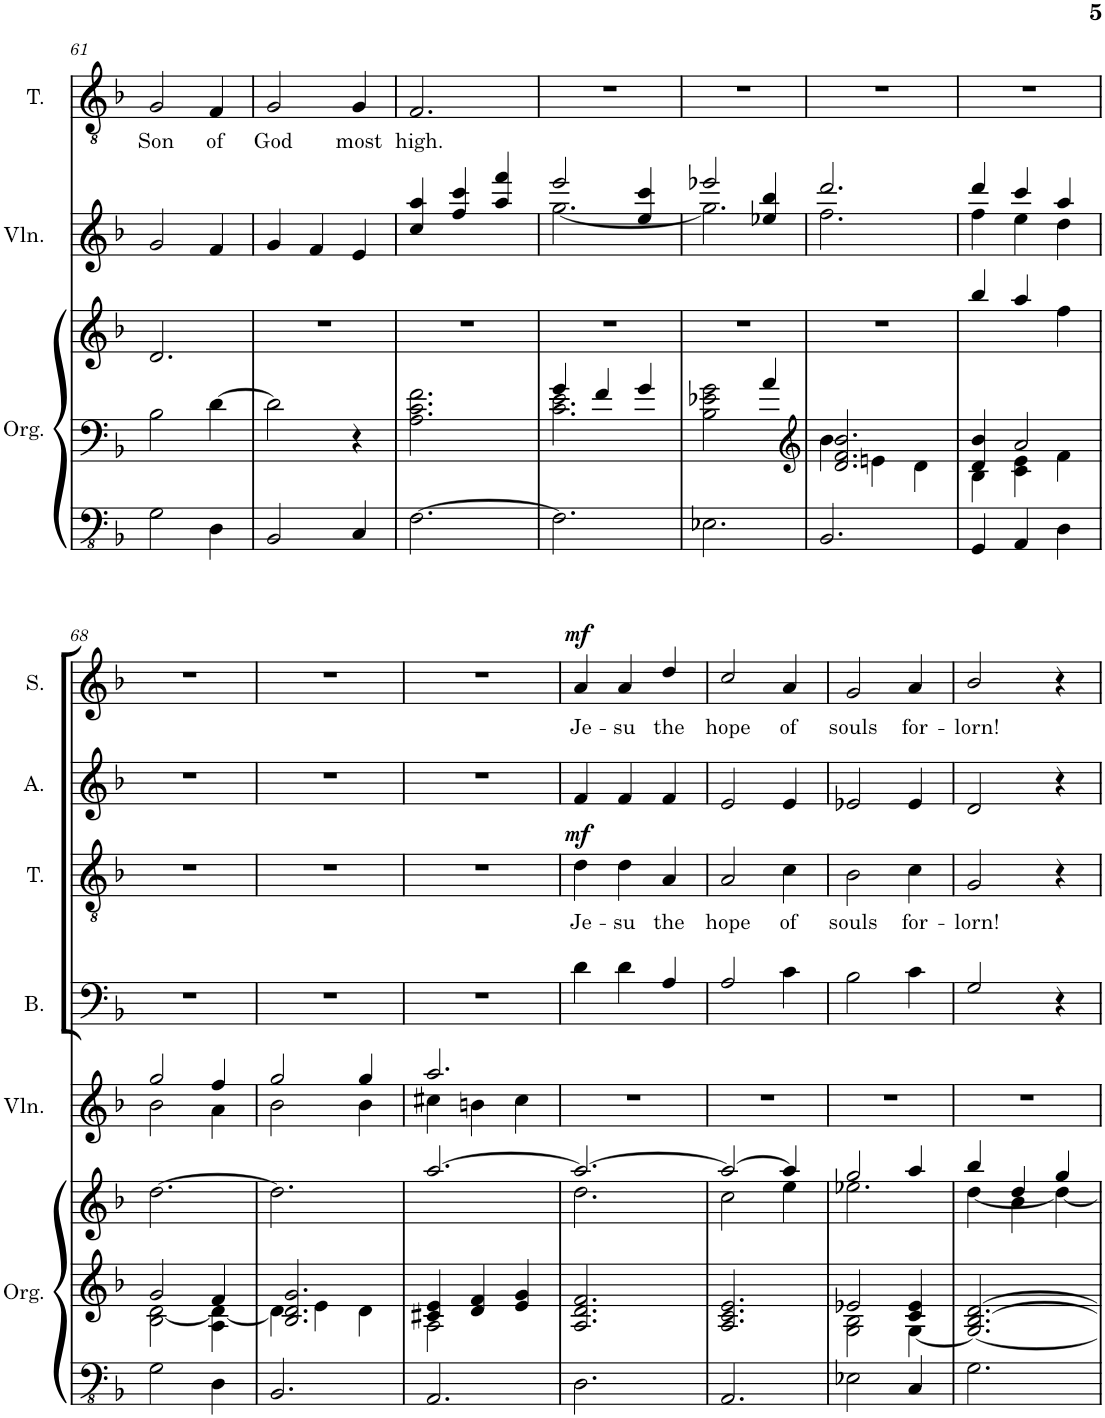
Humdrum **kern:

**kern	**kern	**kern	**kern	**kern	**kern	**text	**dynam	**kern	**kern	**text	**dynam	**kern
*part7	*part7	*part7	*part6	*part5	*part4	*part4	*part4	*part3	*part2	*part2	*part2	*part1
*staff9	*staff8	*staff7	*staff6	*staff5	*staff4	*staff4	*staff4	*staff3	*staff2	*staff2	*staff2	*staff1
*I"Organ	*	*	*I"Violin	*I"Bass	*I"Tenor	*	*	*I"Alto	*I"Soprano	*	*	*I"Descant
*I'Org.	*	*	*I'Vln.	*I'B.	*I'T.	*	*	*I'A.	*I'S.	*	*	*I'D
!!LO:PB:g=z
*clefFv4	*clefF4	*clefG2	*clefG2	*clefF4	*clefGv2	*	*	*clefG2	*clefG2	*	*	*clefG2
*k[b-]	*k[b-]	*k[b-]	*k[b-]	*k[b-]	*k[b-]	*	*	*k[b-]	*k[b-]	*	*	*k[b-]
*M3/4	*M3/4	*M3/4	*M3/4	*M3/4	*M3/4	*	*	*M3/4	*M3/4	*	*	*M3/4
=61	=61	=61	=61	=61	=61	=61	=61	=61	=61	=61	=61	=61
!	!	!	!	!	!	!LO:LY:b	!	!	!	!	!	!
2GG\	2B-\	2.d/	2g/	2.r	2G/	Son	.	2.r	2.r	.	.	2.r
!	!	!	!	!	!	!LO:LY:b	!	!	!	!	!	!
4DD\	[4d\	.	4f/	.	4F/	of	.	.	.	.	.	.
=62	=62	=62	=62	=62	=62	=62	=62	=62	=62	=62	=62	=62
!	!	!	!	!	!	!LO:LY:b	!	!	!	!	!	!
2BBB-/	2d\]	2.r	4g/	2.r	2G/	God	.	2.r	2.r	.	.	2.r
.	.	.	4f/	.	.	.	.	.	.	.	.	.
!	!	!	!	!	!	!LO:LY:b	!	!	!	!	!	!
4CC/	4r	.	4e/	.	4G/	most	.	.	.	.	.	.
=63	=63	=63	=63	=63	=63	=63	=63	=63	=63	=63	=63	=63
!	!	!	!	!	!	!LO:LY:b	!	!	!	!	!	!
[2.FF\	2.A\ 2.c\ 2.f\	2.r	4cc/ 4aa/	2.r	2.F/	high.	.	2.r	2.r	.	.	2.r
.	.	.	4ff/ 4ccc/	.	.	.	.	.	.	.	.	.
.	.	.	4aa/ 4fff/	.	.	.	.	.	.	.	.	.
=64	=64	=64	=64	=64	=64	=64	=64	=64	=64	=64	=64	=64
*	*^	*	*^	*	*	*	*	*	*	*	*	*
2.FF\]	4g/	2.c\ 2.e\	2.r	2eee/	[2.gg\	2.r	2.r	.	.	2.r	2.r	.	.	2.r
.	4f/	.	.	.	.	.	.	.	.	.	.	.	.	.
.	4g/	.	.	4ee/ 4ccc/	.	.	.	.	.	.	.	.	.	.
*	*v	*v	*	*	*	*	*	*	*	*	*	*	*	*
=65	=65	=65	=65	=65	=65	=65	=65	=65	=65	=65	=65	=65	=65
2.EE-X\	2B-\ 2e-X\ 2g\	2.r	2eee-X/	2.gg\]	2.r	2.r	.	.	2.r	2.r	.	.	2.r
.	4a/	.	4ee-X/ 4bb-/	.	.	.	.	.	.	.	.	.	.
=66	=66	=66	=66	=66	=66	=66	=66	=66	=66	=66	=66	=66	=66
*	*clefG2	*	*	*	*	*	*	*	*	*	*	*	*
*	*^	*	*	*	*	*	*	*	*	*	*	*	*
2.BBB-/	2.d/ 2.f/ 2.b-/	4b-\	2.r	2.ddd/	2.ff\	2.r	2.r	.	.	2.r	2.r	.	.	2.r
.	.	4en\	.	.	.	.	.	.	.	.	.	.	.	.
.	.	4d\	.	.	.	.	.	.	.	.	.	.	.	.
=67	=67	=67	=67	=67	=67	=67	=67	=67	=67	=67	=67	=67	=67	=67
4GGG/	4d/ 4b-/	4B-\	4bb-/	4ddd/	4ff\	2.r	2.r	.	.	2.r	2.r	.	.	2.r
4AAA/	2a/	4c\ 4e\	4aa/	4ccc/	4ee\	.	.	.	.	.	.	.	.	.
4DD\	.	4f\	4ff\	4aa/	4dd\	.	.	.	.	.	.	.	.	.
!!LO:LB:g=z
=68	=68	=68	=68	=68	=68	=68	=68	=68	=68	=68	=68	=68	=68	=68
2GG\	2g/	2B-\ [2d\	[2.dd\	2gg/	2b-\	2.r	2.r	.	.	2.r	2.r	.	.	2.r
4DD\	4f/	4A\ 4d\_	.	4ff/	4a\	.	.	.	.	.	.	.	.	.
=69	=69	=69	=69	=69	=69	=69	=69	=69	=69	=69	=69	=69	=69	=69
2.BBB-/	2.B-/ 2.d/ 2.g/	4d\]	2.dd\]	2gg/	2b-\	2.r	2.r	.	.	2.r	2.r	.	.	2.r
.	.	4e\	.	.	.	.	.	.	.	.	.	.	.	.
.	.	4d\	.	4gg/	4b-\	.	.	.	.	.	.	.	.	.
=70	=70	=70	=70	=70	=70	=70	=70	=70	=70	=70	=70	=70	=70	=70
2.AAA/	4c#X/ 4e/	2A\	[2.aa/	2.aa/	4cc#X\	2.r	2.r	.	.	2.r	2.r	.	.	2.r
.	4d/ 4f/	.	.	.	4bn\	.	.	.	.	.	.	.	.	.
.	4e/ 4g/	4ryy	.	.	4cc#\	.	.	.	.	.	.	.	.	.
=71	=71	=71	=71	=71	=71	=71	=71	=71	=71	=71	=71	=71	=71	=71
*	*	*	*^	*	*	*	*	*	*	*	*	*	*	*
!	!	!	!	!	!	!	!	!	!LO:LY:b	!LO:DY:a	!	!	!LO:LY:b	!LO:DY:a	!
*	*v	*v	*	*	*v	*v	*	*	*	*	*	*	*	*	*
2.DD\	2.A/ 2.d/ 2.f/	2.aa/_	2.dd\	2.r	4d\	4d\	Je-	mf	4f/	4a/	Je-	mf	2.r
!	!	!	!	!	!	!	!LO:LY:b	!	!	!	!LO:LY:b	!	!
.	.	.	.	.	4d\	4d\	-su	.	4f/	4a/	-su	.	.
!	!	!	!	!	!	!	!LO:LY:b	!	!	!	!LO:LY:b	!	!
.	.	.	.	.	4A/	4A/	the	.	4f/	4dd/	the	.	.
=72	=72	=72	=72	=72	=72	=72	=72	=72	=72	=72	=72	=72	=72
!	!	!	!	!	!	!	!LO:LY:b	!	!	!	!LO:LY:b	!	!
2.AAA/	2.A/ 2.c/ 2.e/	2aa/_	2cc\	2.r	2A/	2A/	hope	.	2e/	2cc/	hope	.	2.r
!	!	!	!	!	!	!	!LO:LY:b	!	!	!	!LO:LY:b	!	!
.	.	4aa/]	4ee\	.	4c\	4c\	of	.	4e/	4a/	of	.	.
=73	=73	=73	=73	=73	=73	=73	=73	=73	=73	=73	=73	=73	=73
*	*^	*	*	*	*	*	*	*	*	*	*	*	*
!	!	!	!	!	!	!	!	!LO:LY:b	!	!	!	!LO:LY:b	!	!
2EE-X\	2e-X/	2G\ 2B-\	2gg/	2.ee-X\	2.r	2B-\	2B-\	souls	.	2e-X/	2g/	souls	.	2.r
!	!	!	!	!	!	!	!	!LO:LY:b	!	!	!	!LO:LY:b	!	!
4CC/	4c/ 4e-/	[4G\	4aa/	.	.	4c\	4c\	for-	.	4e-/	4a/	for-	.	.
=74	=74	=74	=74	=74	=74	=74	=74	=74	=74	=74	=74	=74	=74	=74
!	!	!	!	!	!	!	!	!LO:LY:b	!	!	!	!LO:LY:b	!	!
*	*v	*v	*	*	*	*	*	*	*	*	*	*	*	*
2.GG\	2.G/_ [2.B-/ [2.d/	4bb-/	[4dd\	2.r	2G/	2G/	-lorn!	.	2d/	2b-/	-lorn!	.	2.r
.	.	4dd/	4b-\	.	.	.	.	.	.	.	.	.	.
.	.	4gg/	4dd\_	.	4r	4r	.	.	4r	4r	.	.	.
*	*	*v	*v	*	*	*	*	*	*	*	*	*	*
=	=	=	=	=	=	=	=	=	=	=	=	=
*-	*-	*-	*-	*-	*-	*-	*-	*-	*-	*-	*-	*-
